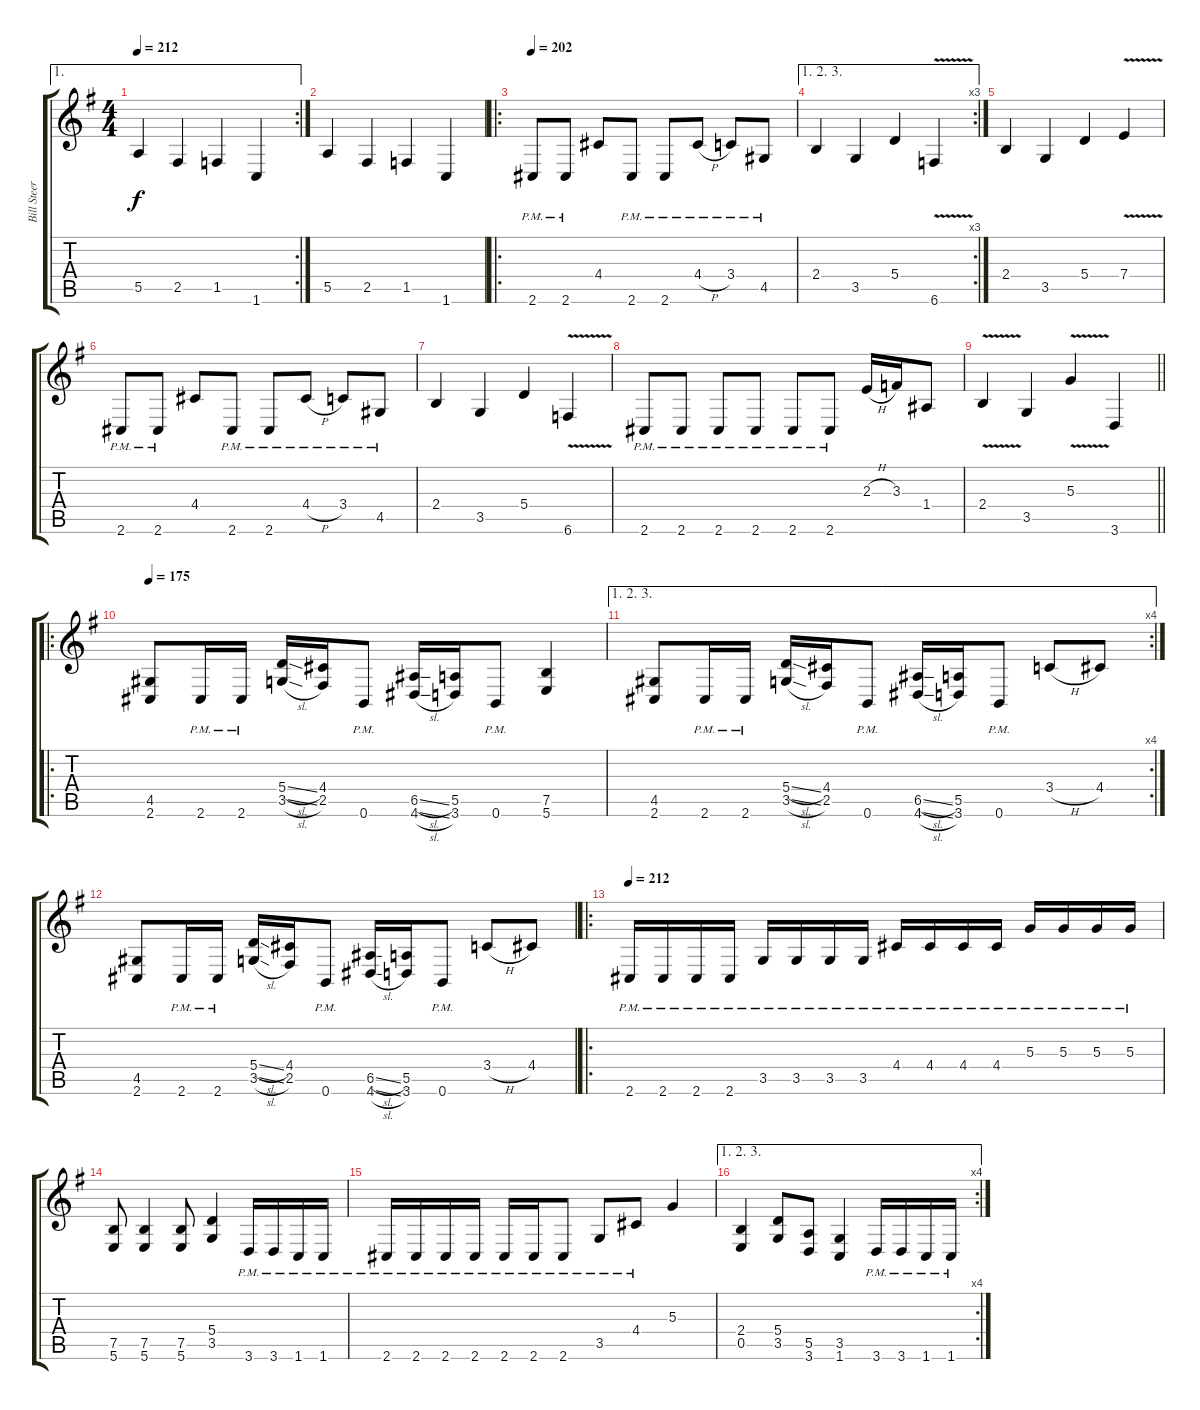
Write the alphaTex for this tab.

\track ("Bill Steer (Guitar 2)" "Bill Steer") {instrument distortionguitar}
\staff {score tabs}
\tuning (B3 Gb3 D3 A2 E2 B1) {hide}
\ae 1
\rc 2
\ts (4 4)
\tempo 212
\clef g2
\ks g
5.5.4{dy f} 2.5.4 1.5.4 1.6.4 |
5.5.4 2.5.4 1.5.4 1.6.4 |
\ro
\tempo 202
2.6{pm}.8 2.6{pm}.8 4.4.8 2.6{pm}.8 2.6{pm}.8 4.4{h pm}.8 3.4{pm}.8 4.5{pm}.8 |
\ae (1 2 3)
\rc 3
2.4.4 3.5.4 5.4.4 6.6{v}.4 |
2.4.4 3.5.4 5.4.4 7.4{v}.4 |
2.6{pm}.8 2.6{pm}.8 4.4.8 2.6{pm}.8 2.6{pm}.8 4.4{h pm}.8 3.4{pm}.8 4.5{pm}.8 |
2.4.4 3.5.4 5.4.4 6.6{v}.4 |
2.6{pm}.8 2.6{pm}.8 2.6{pm}.8 2.6{pm}.8 2.6{pm}.8 2.6{pm}.8 2.3{h}.16 3.3.16 1.4.8 |
\barLineRight lightlight
2.4{v}.4 3.5.4 5.3{v}.4 3.6.4 |
\ro
\tempo 175
(4.5 2.6).8 2.6{pm}.16 2.6{pm}.16 (5.4{sl} 3.5{sl}).16 (4.4 2.5).16 0.6{pm}.8 (6.5{sl} 4.6{sl}).16 (5.5 3.6).16 0.6{pm}.8 (7.5 5.6).4 |
\ae (1 2 3)
\rc 4
(4.5 2.6).8 2.6{pm}.16 2.6{pm}.16 (5.4{sl} 3.5{sl}).16 (4.4 2.5).16 0.6{pm}.8 (6.5{sl} 4.6{sl}).16 (5.5 3.6).16 0.6{pm}.8 3.4{h}.8 4.4.8 |
(4.5 2.6).8 2.6{pm}.16 2.6{pm}.16 (5.4{sl} 3.5{sl}).16 (4.4 2.5).16 0.6{pm}.8 (6.5{sl} 4.6{sl}).16 (5.5 3.6).16 0.6{pm}.8 3.4{h}.8 4.4.8 |
\ro
\tempo 212
2.6{pm}.16 2.6{pm}.16 2.6{pm}.16 2.6{pm}.16 3.5{pm}.16 3.5{pm}.16 3.5{pm}.16 3.5{pm}.16 4.4{pm}.16 4.4{pm}.16 4.4{pm}.16 4.4{pm}.16 5.3{pm}.16 5.3{pm}.16 5.3{pm}.16 5.3{pm}.16 |
(7.5 5.6).8 (7.5 5.6).4 (7.5 5.6).8 (5.4 3.5).4 3.6{pm}.16 3.6{pm}.16 1.6{pm}.16 1.6{pm}.16 |
2.6{pm}.16 2.6{pm}.16 2.6{pm}.16 2.6{pm}.16 2.6{pm}.16 2.6{pm}.16 2.6{pm}.8 3.5{pm}.8 4.4{pm}.8 5.3.4 |
\ae (1 2 3)
\rc 4
(2.4 0.5).4 (5.4 3.5).8 (5.5 3.6).8 (3.5 1.6).4 3.6{pm}.16 3.6{pm}.16 1.6{pm}.16 1.6{pm}.16
